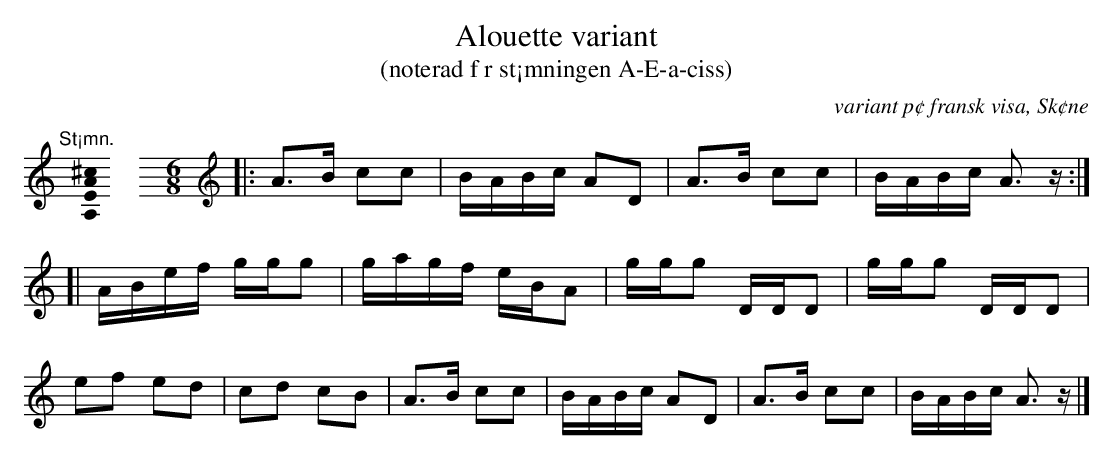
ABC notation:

X:1
T:Alouette variant
T:(noterad f r st¡mningen A-E-a-ciss)
O:variant p¢ fransk visa, Sk¢ne
U:o=+open+
M:none
K:A
[K:C]
"@-20,30 St¡mn."[A,EA^c]0 \
[M:6/8]\
[K:C clef=treble]\
|: A>B cc | B/A/B/c/ AD | A>B cc | B/A/B/c/ A>z :|
[| A/B/e/f/ g/g/g | g/a/g/f/ e/B/A | g/g/g D/D/D | g/g/g D/D/D |
ef ed | cd cB | A>B cc | B/A/B/c/ AD | A>B cc | B/A/B/c/ A>z |]
